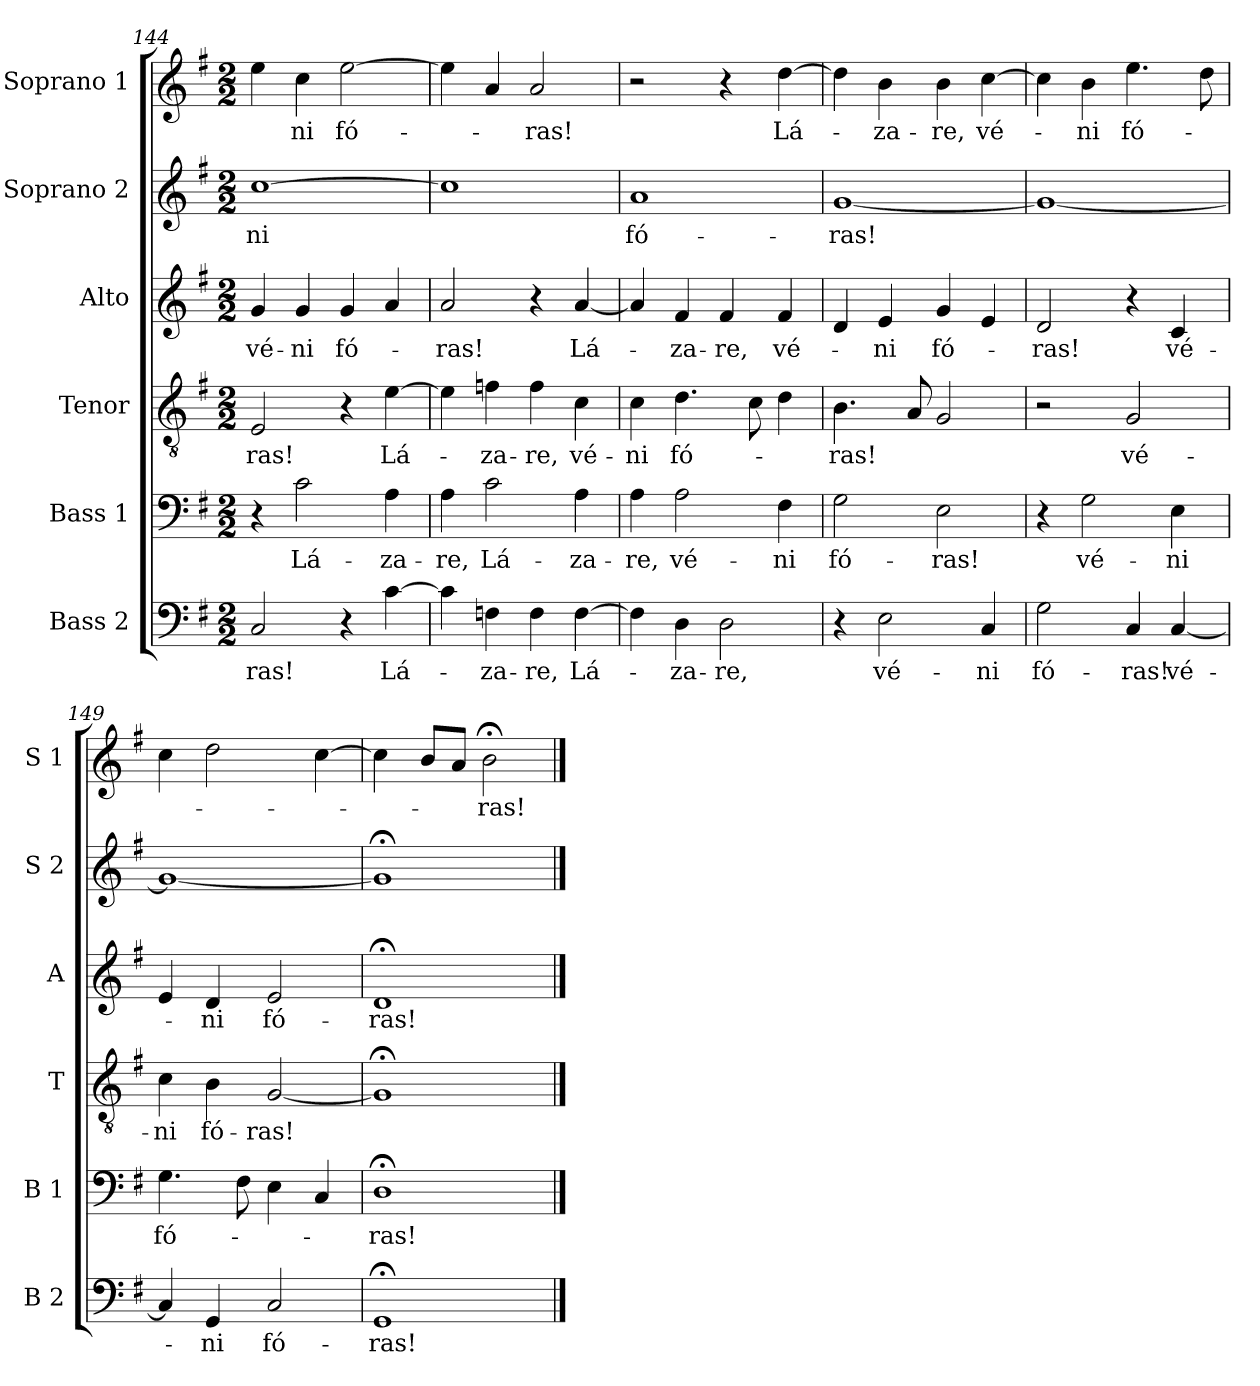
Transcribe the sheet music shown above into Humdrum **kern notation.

**kern	**text	**kern	**text	**kern	**text	**kern	**text	**kern	**text	**kern	**text
*part6	*part6	*part5	*part5	*part4	*part4	*part3	*part3	*part2	*part2	*part1	*part1
*staff6	*staff6	*staff5	*staff5	*staff4	*staff4	*staff3	*staff3	*staff2	*staff2	*staff1	*staff1
*I"Bass 2	*	*I"Bass 1	*	*I"Tenor	*	*I"Alto	*	*I"Soprano 2	*	*I"Soprano 1	*
*I'B 2	*	*I'B 1	*	*I'T	*	*I'A	*	*I'S 2	*	*I'S 1	*
*clefF4	*	*clefF4	*	*clefGv2	*	*clefG2	*	*clefG2	*	*clefG2	*
*k[f#]	*	*k[f#]	*	*k[f#]	*	*k[f#]	*	*k[f#]	*	*k[f#]	*
*G:	*	*G:	*	*G:	*	*G:	*	*G:	*	*G:	*
*M2/2	*	*M2/2	*	*M2/2	*	*M2/2	*	*M2/2	*	*M2/2	*
=144	=144	=144	=144	=144	=144	=144	=144	=144	=144	=144	=144
2C/	-ras!	4r	.	2E/	-ras!	4g/	vé-	[1cc	-ni	4ee\	.
.	.	2c\	Lá-	.	.	4g/	-ni	.	.	4cc\	-ni
4r	.	.	.	4r	.	4g/	fó-	.	.	[2ee\	fó-
[4c\	Lá-	4A\	-za-	[4e\	Lá-	4a/	.	.	.	.	.
!!LO:PB:g=z
=145	=145	=145	=145	=145	=145	=145	=145	=145	=145	=145	=145
4c\]	.	4A\	-re,	4e\]	.	2a/	-ras!	1cc]	.	4ee\]	.
4Fn\	-za-	2c\	Lá-	4fn\	-za-	.	.	.	.	4a/	.
4F\	-re,	.	.	4f\	-re,	4r	.	.	.	2a/	-ras!
[4F\	Lá-	4A\	-za-	4c\	vé-	[4a/	Lá-	.	.	.	.
=146	=146	=146	=146	=146	=146	=146	=146	=146	=146	=146	=146
4F\]	.	4A\	-re,	4c\	-ni	4a/]	.	1a	fó-	2r	.
4D\	-za-	2A\	vé-	4.d\	fó-	4f#/	-za-	.	.	.	.
2D\	-re,	.	.	.	.	4f#/	-re,	.	.	4r	.
.	.	.	.	8c\	.	.	.	.	.	.	.
.	.	4F#\	-ni	4d\	.	4f#/	vé-	.	.	[4dd\	Lá-
=147	=147	=147	=147	=147	=147	=147	=147	=147	=147	=147	=147
4r	.	2G\	fó-	4.B\	-ras!	4d/	.	[1g	-ras!	4dd\]	.
2E\	vé-	.	.	.	.	4e/	-ni	.	.	4b\	-za-
.	.	.	.	8A/	.	.	.	.	.	.	.
.	.	2E\	-ras!	2G/	.	4g/	fó-	.	.	4b\	-re,
4C/	-ni	.	.	.	.	4e/	.	.	.	[4cc\	vé-
=148	=148	=148	=148	=148	=148	=148	=148	=148	=148	=148	=148
2G\	fó-	4r	.	2r	.	2d/	-ras!	1g_	.	4cc\]	.
.	.	2G\	vé-	.	.	.	.	.	.	4b\	-ni
4C/	-ras!	.	.	2G/	vé-	4r	.	.	.	4.ee\	fó-
[4C/	vé-	4E\	-ni	.	.	4c/	vé-	.	.	.	.
.	.	.	.	.	.	.	.	.	.	8dd\	.
=149	=149	=149	=149	=149	=149	=149	=149	=149	=149	=149	=149
4C/]	.	4.G\	fó-	4c\	-ni	4e/	.	1g_	.	4cc\	.
4GG/	-ni	.	.	4B\	fó-	4d/	-ni	.	.	2dd\	.
.	.	8F#\	.	.	.	.	.	.	.	.	.
2C/	fó-	4E\	.	[2G/	-ras!	2e/	fó-	.	.	.	.
.	.	4C/	.	.	.	.	.	.	.	[4cc\	.
=150	=150	=150	=150	=150	=150	=150	=150	=150	=150	=150	=150
1GG;<	-ras!	1D;<	-ras!	1G;<]	.	1d;<	-ras!	1g;<]	.	4cc\]	.
.	.	.	.	.	.	.	.	.	.	8b/L	.
.	.	.	.	.	.	.	.	.	.	8a/J	.
.	.	.	.	.	.	.	.	.	.	2b;<\	-ras!
==	==	==	==	==	==	==	==	==	==	==	==
*-	*-	*-	*-	*-	*-	*-	*-	*-	*-	*-	*-
